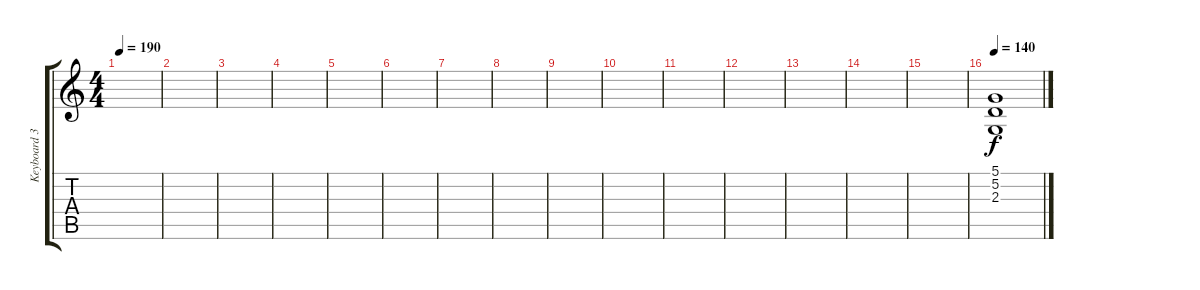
\track ("Keyboard 3" "Keyboard 3") {instrument stringensemble1}
\staff {score tabs}
\tuning (D4 A3 F3 C3 G2 D2) {hide}
\ts (4 4)
\tempo 190
\clef g2
\ks c
|
|
|
|
|
|
|
|
|
|
|
|
|
|
|
\tempo 140
(5.1 5.2 2.3).1
